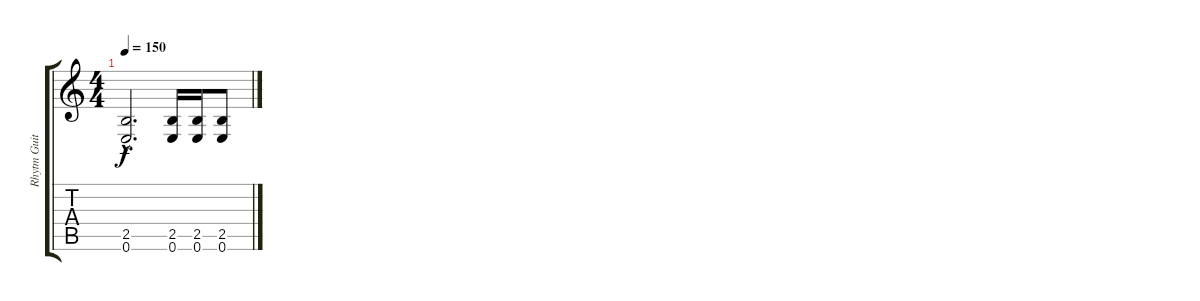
\track ("Rhytm Guitar" "Rhytm Guit") {instrument distortionguitar}
\staff {score tabs}
\tuning (E4 B3 G3 D3 A2 E2) {hide}
\ts (4 4)
\tempo 150
\clef g2
\ks c
(2.5{hac} 0.6{hac}).2{d dy f} (2.5 0.6).16 (2.5 0.6).16 (2.5 0.6).8
